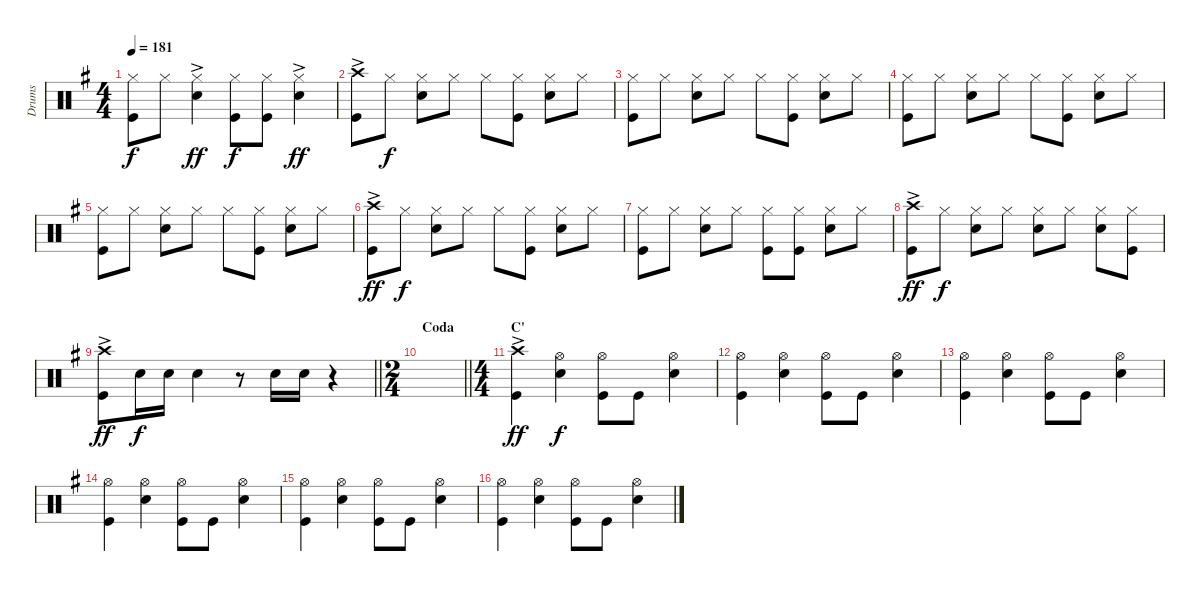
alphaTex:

\track ("Drums" "Drums") {instrument percussion}
\staff {score}
\articulation defaults
\ts (4 4)
\tempo 181
\clef neutral
\ks g
("Hi-Hat (closed)" "Kick (hit)").8{dy f} "Hi-Hat (closed)".8 ("Hi-Hat (closed)"{ac} "Snare (hit) 2").4{dy ff} ("Hi-Hat (closed)" "Kick (hit)").8{dy f} ("Kick (hit)" "Hi-Hat (closed)").8 ("Snare (hit) 2" "Hi-Hat (closed)"{ac}).4{dy ff} |
("Crash high (hit)"{ac} "Kick (hit)").8 "Hi-Hat (closed)".8{dy f} ("Snare (hit) 2" "Hi-Hat (closed)").8 "Hi-Hat (closed)".8 "Hi-Hat (closed)".8 ("Hi-Hat (closed)" "Kick (hit)").8 ("Snare (hit) 2" "Hi-Hat (closed)").8 "Hi-Hat (closed)".8 |
("Hi-Hat (closed)" "Kick (hit)").8 "Hi-Hat (closed)".8 ("Snare (hit) 2" "Hi-Hat (closed)").8 "Hi-Hat (closed)".8 "Hi-Hat (closed)".8 ("Hi-Hat (closed)" "Kick (hit)").8 ("Snare (hit) 2" "Hi-Hat (closed)").8 "Hi-Hat (closed)".8 |
("Hi-Hat (closed)" "Kick (hit)").8 "Hi-Hat (closed)".8 ("Snare (hit) 2" "Hi-Hat (closed)").8 "Hi-Hat (closed)".8 "Hi-Hat (closed)".8 ("Hi-Hat (closed)" "Kick (hit)").8 ("Snare (hit) 2" "Hi-Hat (closed)").8 "Hi-Hat (closed)".8 |
("Hi-Hat (closed)" "Kick (hit)").8 "Hi-Hat (closed)".8 ("Snare (hit) 2" "Hi-Hat (closed)").8 "Hi-Hat (closed)".8 "Hi-Hat (closed)".8 ("Hi-Hat (closed)" "Kick (hit)").8 ("Snare (hit) 2" "Hi-Hat (closed)").8 "Hi-Hat (closed)".8 |
("Crash high (hit)"{ac} "Kick (hit)").8{dy ff} "Hi-Hat (closed)".8{dy f} ("Snare (hit) 2" "Hi-Hat (closed)").8 "Hi-Hat (closed)".8 "Hi-Hat (closed)".8 ("Hi-Hat (closed)" "Kick (hit)").8 ("Snare (hit) 2" "Hi-Hat (closed)").8 "Hi-Hat (closed)".8 |
("Hi-Hat (closed)" "Kick (hit)").8 "Hi-Hat (closed)".8 ("Hi-Hat (closed)" "Snare (hit) 2").8 "Hi-Hat (closed)".8 ("Hi-Hat (closed)" "Kick (hit)").8 ("Hi-Hat (closed)" "Kick (hit)").8 ("Snare (hit) 2" "Hi-Hat (closed)").8 "Hi-Hat (closed)".8 |
("Crash high (hit)"{ac} "Kick (hit)").8{dy ff} "Hi-Hat (closed)".8{dy f} ("Hi-Hat (closed)" "Snare (hit) 2").8 "Hi-Hat (closed)".8 ("Hi-Hat (closed)" "Snare (hit) 2").8 "Hi-Hat (closed)".8 ("Hi-Hat (closed)" "Snare (hit) 2").8 ("Hi-Hat (closed)" "Kick (hit)").8 |
\barLineRight lightlight
("Crash high (hit)"{ac} "Kick (hit)").8{dy ff} "Snare (hit) 2".16{dy f} "Snare (hit) 2".16 "Snare (hit) 2".4 r.8 "Snare (hit) 2".16 "Snare (hit) 2".16 r.4 |
\ts (2 4)
\section ("" "Coda")
\barLineRight lightlight
|
\ts (4 4)
\section ("" "C'")
("Kick (hit)" "Crash high (hit)"{ac}).4{dy ff} ("Hi-Hat (open)" "Snare (hit) 2").4{dy f} ("Kick (hit)" "Hi-Hat (open)").8 "Kick (hit)".8 ("Snare (hit) 2" "Hi-Hat (open)").4 |
("Kick (hit)" "Hi-Hat (open)").4 ("Hi-Hat (open)" "Snare (hit) 2").4 ("Kick (hit)" "Hi-Hat (open)").8 "Kick (hit)".8 ("Snare (hit) 2" "Hi-Hat (open)").4 |
("Kick (hit)" "Hi-Hat (open)").4 ("Hi-Hat (open)" "Snare (hit) 2").4 ("Kick (hit)" "Hi-Hat (open)").8 "Kick (hit)".8 ("Snare (hit) 2" "Hi-Hat (open)").4 |
("Kick (hit)" "Hi-Hat (open)").4 ("Hi-Hat (open)" "Snare (hit) 2").4 ("Kick (hit)" "Hi-Hat (open)").8 "Kick (hit)".8 ("Snare (hit) 2" "Hi-Hat (open)").4 |
("Kick (hit)" "Hi-Hat (open)").4 ("Hi-Hat (open)" "Snare (hit) 2").4 ("Kick (hit)" "Hi-Hat (open)").8 "Kick (hit)".8 ("Snare (hit) 2" "Hi-Hat (open)").4 |
("Kick (hit)" "Hi-Hat (open)").4 ("Hi-Hat (open)" "Snare (hit) 2").4 ("Kick (hit)" "Hi-Hat (open)").8 "Kick (hit)".8 ("Snare (hit) 2" "Hi-Hat (open)").4
